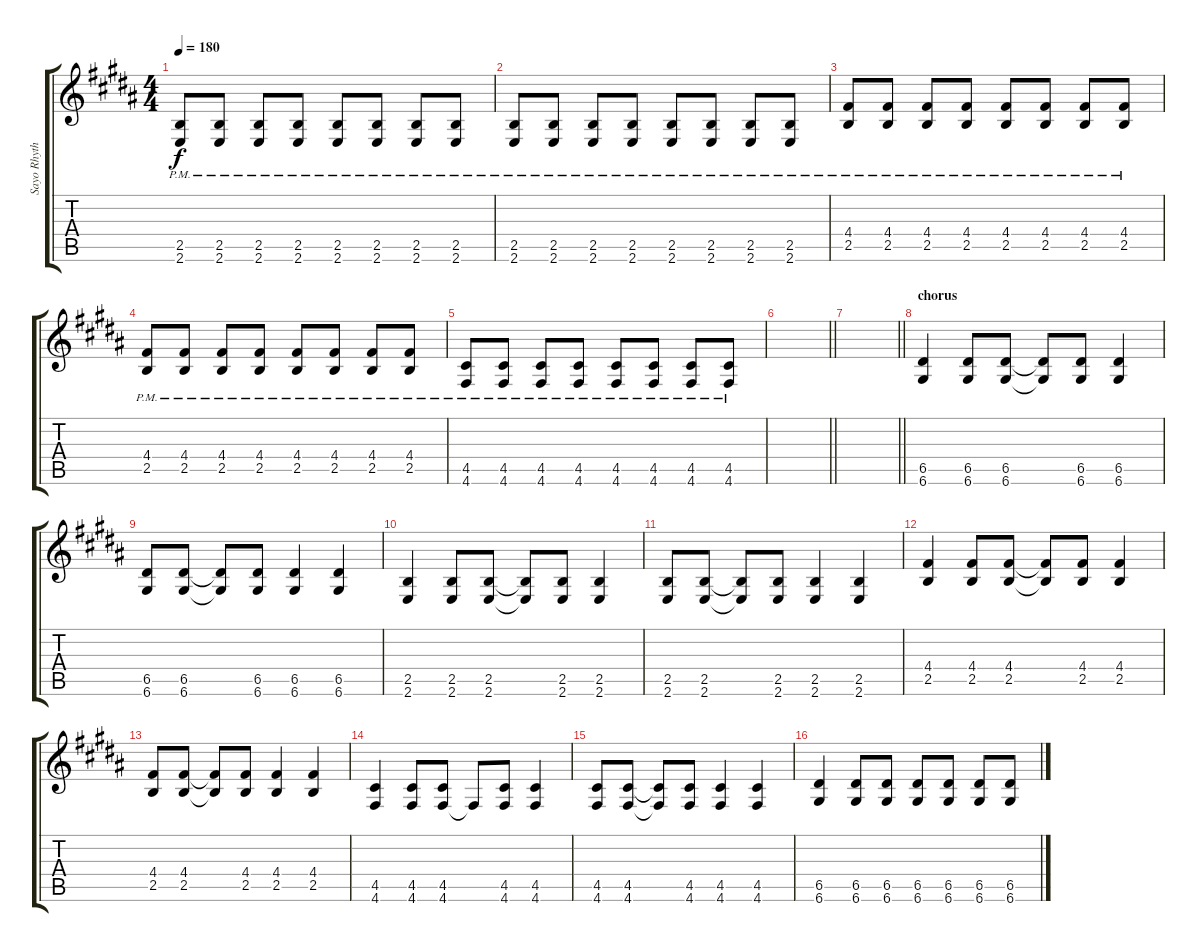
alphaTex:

\track ("Sayo Rhythmic Guitar" "Sayo Rhyth") {instrument distortionguitar}
\staff {score tabs}
\tuning (E4 B3 G3 D3 A2 D2) {hide}
\ts (4 4)
\tempo 180
\clef g2
\ks b
(2.5{pm} 2.6{pm}).8{dy f} (2.5{pm} 2.6{pm}).8 (2.5{pm} 2.6{pm}).8 (2.5{pm} 2.6{pm}).8 (2.5{pm} 2.6{pm}).8 (2.5{pm} 2.6{pm}).8 (2.5{pm} 2.6{pm}).8 (2.5{pm} 2.6{pm}).8 |
(2.5{pm} 2.6{pm}).8 (2.5{pm} 2.6{pm}).8 (2.5{pm} 2.6{pm}).8 (2.5{pm} 2.6{pm}).8 (2.5{pm} 2.6{pm}).8 (2.5{pm} 2.6{pm}).8 (2.5{pm} 2.6{pm}).8 (2.5{pm} 2.6{pm}).8 |
(4.4{pm} 2.5{pm}).8 (4.4{pm} 2.5{pm}).8 (4.4{pm} 2.5{pm}).8 (4.4{pm} 2.5{pm}).8 (4.4{pm} 2.5{pm}).8 (4.4{pm} 2.5{pm}).8 (4.4{pm} 2.5{pm}).8 (4.4{pm} 2.5{pm}).8 |
(4.4{pm} 2.5{pm}).8 (4.4{pm} 2.5{pm}).8 (4.4{pm} 2.5{pm}).8 (4.4{pm} 2.5{pm}).8 (4.4{pm} 2.5{pm}).8 (4.4{pm} 2.5{pm}).8 (4.4{pm} 2.5{pm}).8 (4.4{pm} 2.5{pm}).8 |
(4.5{pm} 4.6{pm}).8 (4.5{pm} 4.6{pm}).8 (4.5{pm} 4.6{pm}).8 (4.5{pm} 4.6{pm}).8 (4.5{pm} 4.6{pm}).8 (4.5{pm} 4.6{pm}).8 (4.5{pm} 4.6{pm}).8 (4.5{pm} 4.6{pm}).8 |
\barLineRight lightlight
|
\barLineRight lightlight
|
\section ("" "chorus")
(6.5 6.6).4 (6.5 6.6).8 (6.5 6.6).8 (6.5{t} 6.6{t}).8 (6.5 6.6).8 (6.5 6.6).4 |
(6.5 6.6).8 (6.5 6.6).8 (6.5{t} 6.6{t}).8 (6.5 6.6).8 (6.5 6.6).4 (6.5 6.6).4 |
(2.5 2.6).4 (2.5 2.6).8 (2.5 2.6).8 (2.5{t} 2.6{t}).8 (2.5 2.6).8 (2.5 2.6).4 |
(2.5 2.6).8 (2.5 2.6).8 (2.5{t} 2.6{t}).8 (2.5 2.6).8 (2.5 2.6).4 (2.5 2.6).4 |
(4.4 2.5).4 (4.4 2.5).8 (4.4 2.5).8 (4.4{t} 2.5{t}).8 (4.4 2.5).8 (4.4 2.5).4 |
(4.4 2.5).8 (4.4 2.5).8 (4.4{t} 2.5{t}).8 (4.4 2.5).8 (4.4 2.5).4 (4.4 2.5).4 |
(4.5 4.6).4 (4.5 4.6).8 (4.5 4.6).8 4.6{t}.8 (4.5 4.6).8 (4.5 4.6).4 |
(4.5 4.6).8 (4.5 4.6).8 (4.5{t} 4.6{t}).8 (4.5 4.6).8 (4.5 4.6).4 (4.5 4.6).4 |
(6.5 6.6).4 (6.5 6.6).8 (6.5 6.6).8 (6.5 6.6).8 (6.5 6.6).8 (6.5 6.6).8 (6.5 6.6).8
